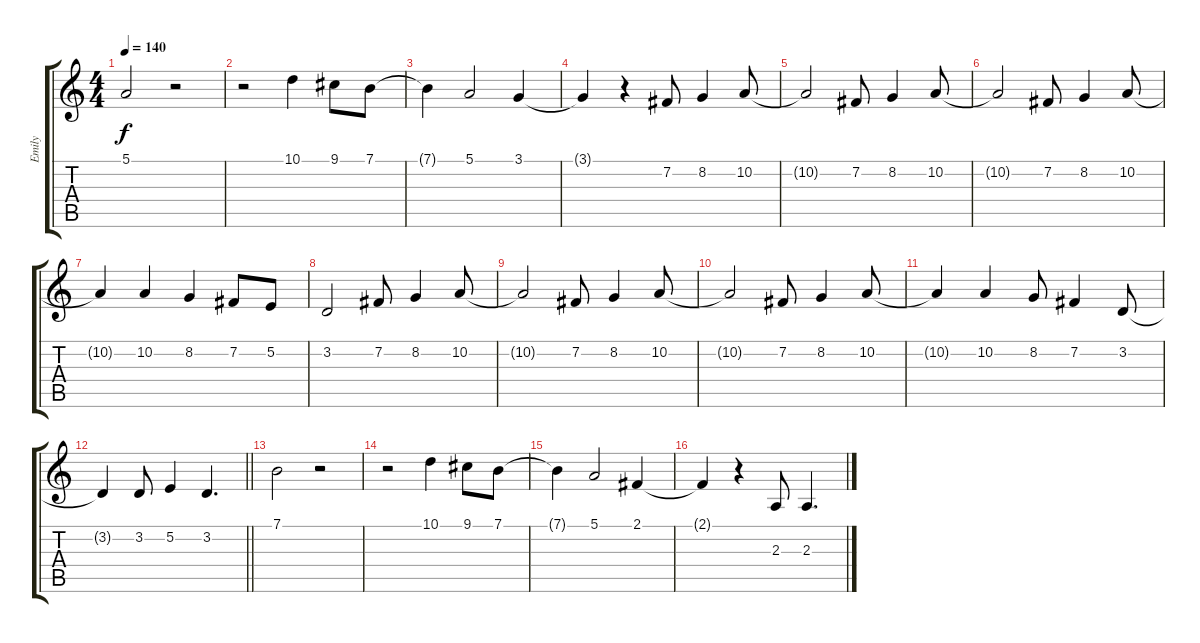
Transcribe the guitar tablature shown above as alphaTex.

\track ("Emily" "Emily") {instrument flute}
\staff {score tabs}
\tuning (E4 B3 G3 D3 A2 E2) {hide}
\ts (4 4)
\tempo 140
\clef g2
\ks c
5.1{t}.2{dy f} r.2 |
r.2 10.1.4 9.1.8 7.1.8 |
7.1{t}.4 5.1.2 3.1.4 |
3.1{t}.4 r.4 7.2.8 8.2.4 10.2.8 |
10.2{t}.2 7.2.8 8.2.4 10.2.8 |
10.2{t}.2 7.2.8 8.2.4 10.2.8 |
10.2{t}.4 10.2.4 8.2.4 7.2.8 5.2.8 |
3.2.2 7.2.8 8.2.4 10.2.8 |
10.2{t}.2 7.2.8 8.2.4 10.2.8 |
10.2{t}.2 7.2.8 8.2.4 10.2.8 |
10.2{t}.4 10.2.4 8.2.8 7.2.4 3.2.8 |
\barLineRight lightlight
3.2{t}.4 3.2.8 5.2.4 3.2.4{d} |
\section ("" "")
7.1.2 r.2 |
r.2 10.1.4 9.1.8 7.1.8 |
7.1{t}.4 5.1.2 2.1.4 |
2.1{t}.4 r.4 2.3.8 2.3.4{d}
